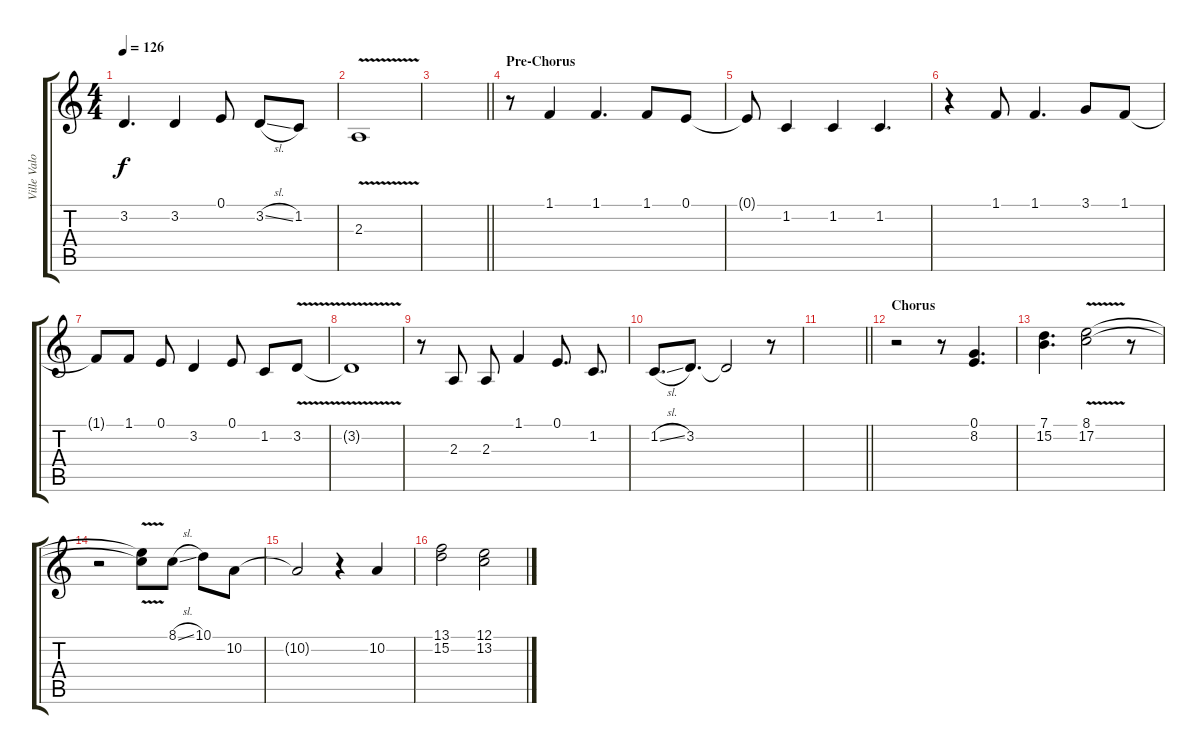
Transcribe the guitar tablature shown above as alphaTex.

\track ("Ville Valo (Vocal)" "Ville Valo") {solo instrument fx4atmosphere}
\staff {score tabs}
\tuning (E4 B3 G3 D3 A2 E2) {hide}
\ts (4 4)
\tempo 126
\clef g2
\ks c
3.2.4{d dy f} 3.2.4 0.1.8 3.2{sl}.8 1.2.8 |
2.3{v}.1 |
\barLineRight lightlight
|
\section ("" "Pre-Chorus")
r.8 1.1.4 1.1.4{d} 1.1.8 0.1.8 |
0.1{t}.8 1.2.4 1.2.4 1.2.4{d} |
r.4 1.1.8 1.1.4{d} 3.1.8 1.1.8 |
1.1{t}.8 1.1.8 0.1.8 3.2.4 0.1.8 1.2.8 3.2{v}.8 |
3.2{t}.1 |
r.8 2.3.8 2.3.8 1.1.4 0.1.8{d} 1.2.8{d} |
1.2{sl}.8{d} 3.2.8{d} 3.2{t}.2 r.8 |
\barLineRight lightlight
|
\section ("" "Chorus")
r.2 r.8 (0.1 8.2).4{d} |
(7.1 15.2).4{d} (8.1{v} 17.2{v}).2 r.8 |
r.2 (8.1{t} 17.2{t}).8 8.1{sl}.8 10.1.8 10.2.8 |
10.2{t}.2 r.4 10.2.4 |
(13.1 15.2).2 (12.1 13.2).2
